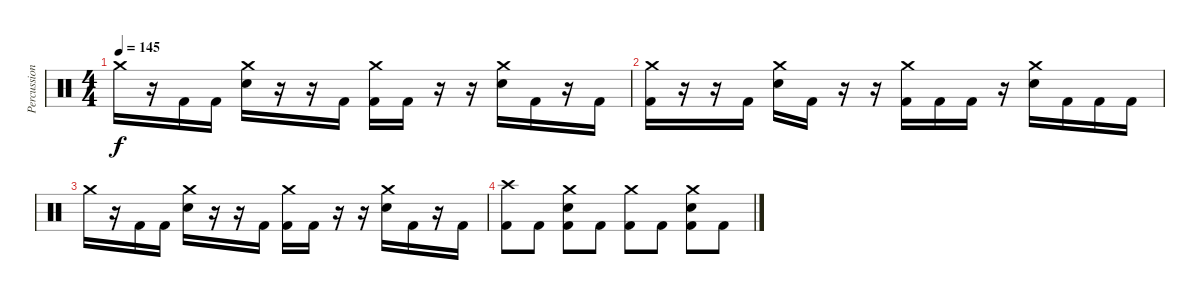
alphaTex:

\track ("Percussion" "Percussion") {instrument percussion}
\staff {score}
\articulation defaults
\ts (4 4)
\tempo 145
\clef neutral
\ks c "Crash medium (hit)".16{dy f}
r.16 "Kick (hit) 2".16 "Kick (hit) 2".16 ("Crash medium (hit)" "Electric Snare (hit)").16 r.16 r.16 "Kick (hit) 2".16 ("Crash medium (hit)" "Kick (hit) 2").16 "Kick (hit) 2".16 r.16 r.16 ("Crash medium (hit)" "Electric Snare (hit)").16 "Kick (hit) 2".16 r.16 "Kick (hit) 2".16 |
("Crash medium (hit)" "Kick (hit) 2").16 r.16 r.16 "Kick (hit) 2".16 ("Crash medium (hit)" "Electric Snare (hit)").16 "Kick (hit) 2".16 r.16 r.16 ("Crash medium (hit)" "Kick (hit) 2").16 "Kick (hit) 2".16 "Kick (hit) 2".16 r.16 ("Crash medium (hit)" "Electric Snare (hit)").16 "Kick (hit) 2".16 "Kick (hit) 2".16 "Kick (hit) 2".16 |
"Crash medium (hit)".16 r.16 "Kick (hit) 2".16 "Kick (hit) 2".16 ("Crash medium (hit)" "Electric Snare (hit)").16 r.16 r.16 "Kick (hit) 2".16 ("Crash medium (hit)" "Kick (hit) 2").16 "Kick (hit) 2".16 r.16 r.16 ("Crash medium (hit)" "Electric Snare (hit)").16 "Kick (hit) 2".16 r.16 "Kick (hit) 2".16 |
("Crash high (hit)" "Kick (hit) 2").8 "Kick (hit) 2".8 ("Crash medium (hit)" "Electric Snare (hit)" "Kick (hit) 2").8 "Kick (hit) 2".8 ("Crash medium (hit)" "Kick (hit) 2").8 "Kick (hit) 2".8 ("Crash medium (hit)" "Electric Snare (hit)" "Kick (hit) 2").8 "Kick (hit) 2".8
